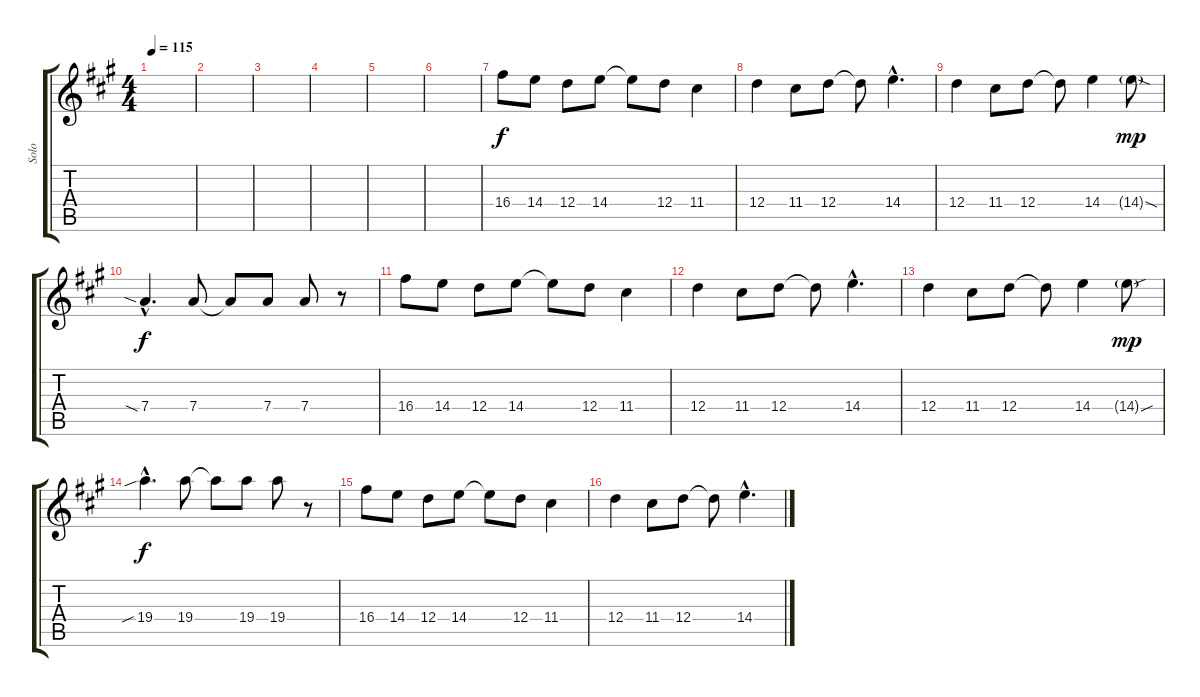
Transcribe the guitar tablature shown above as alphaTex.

\track ("Solo" "Solo") {instrument electricguitarclean}
\staff {score tabs}
\tuning (E4 B3 G3 D3 A2 E2) {hide}
\ts (4 4)
\tempo 115
\clef g2
\ks a
|
|
|
|
|
|
16.4.8 14.4.8 12.4.8 14.4.8 14.4{t}.8 12.4.8 11.4.4 |
12.4.4 11.4.8 12.4.8 12.4{t}.8 14.4{hac}.4{d} |
12.4.4 11.4.8 12.4.8 12.4{t}.8 14.4.4 14.4{sod g}.8{dy mp} |
7.4{sia hac}.4{d dy f} 7.4.8 7.4{t}.8 7.4.8 7.4.8 r.8 |
16.4.8 14.4.8 12.4.8 14.4.8 14.4{t}.8 12.4.8 11.4.4 |
12.4.4 11.4.8 12.4.8 12.4{t}.8 14.4{hac}.4{d} |
12.4.4 11.4.8 12.4.8 12.4{t}.8 14.4.4 14.4{sou g}.8{dy mp} |
19.4{sib hac}.4{d dy f} 19.4.8 19.4{t}.8 19.4.8 19.4.8 r.8 |
16.4.8 14.4.8 12.4.8 14.4.8 14.4{t}.8 12.4.8 11.4.4 |
12.4.4 11.4.8 12.4.8 12.4{t}.8 14.4{hac}.4{d}
